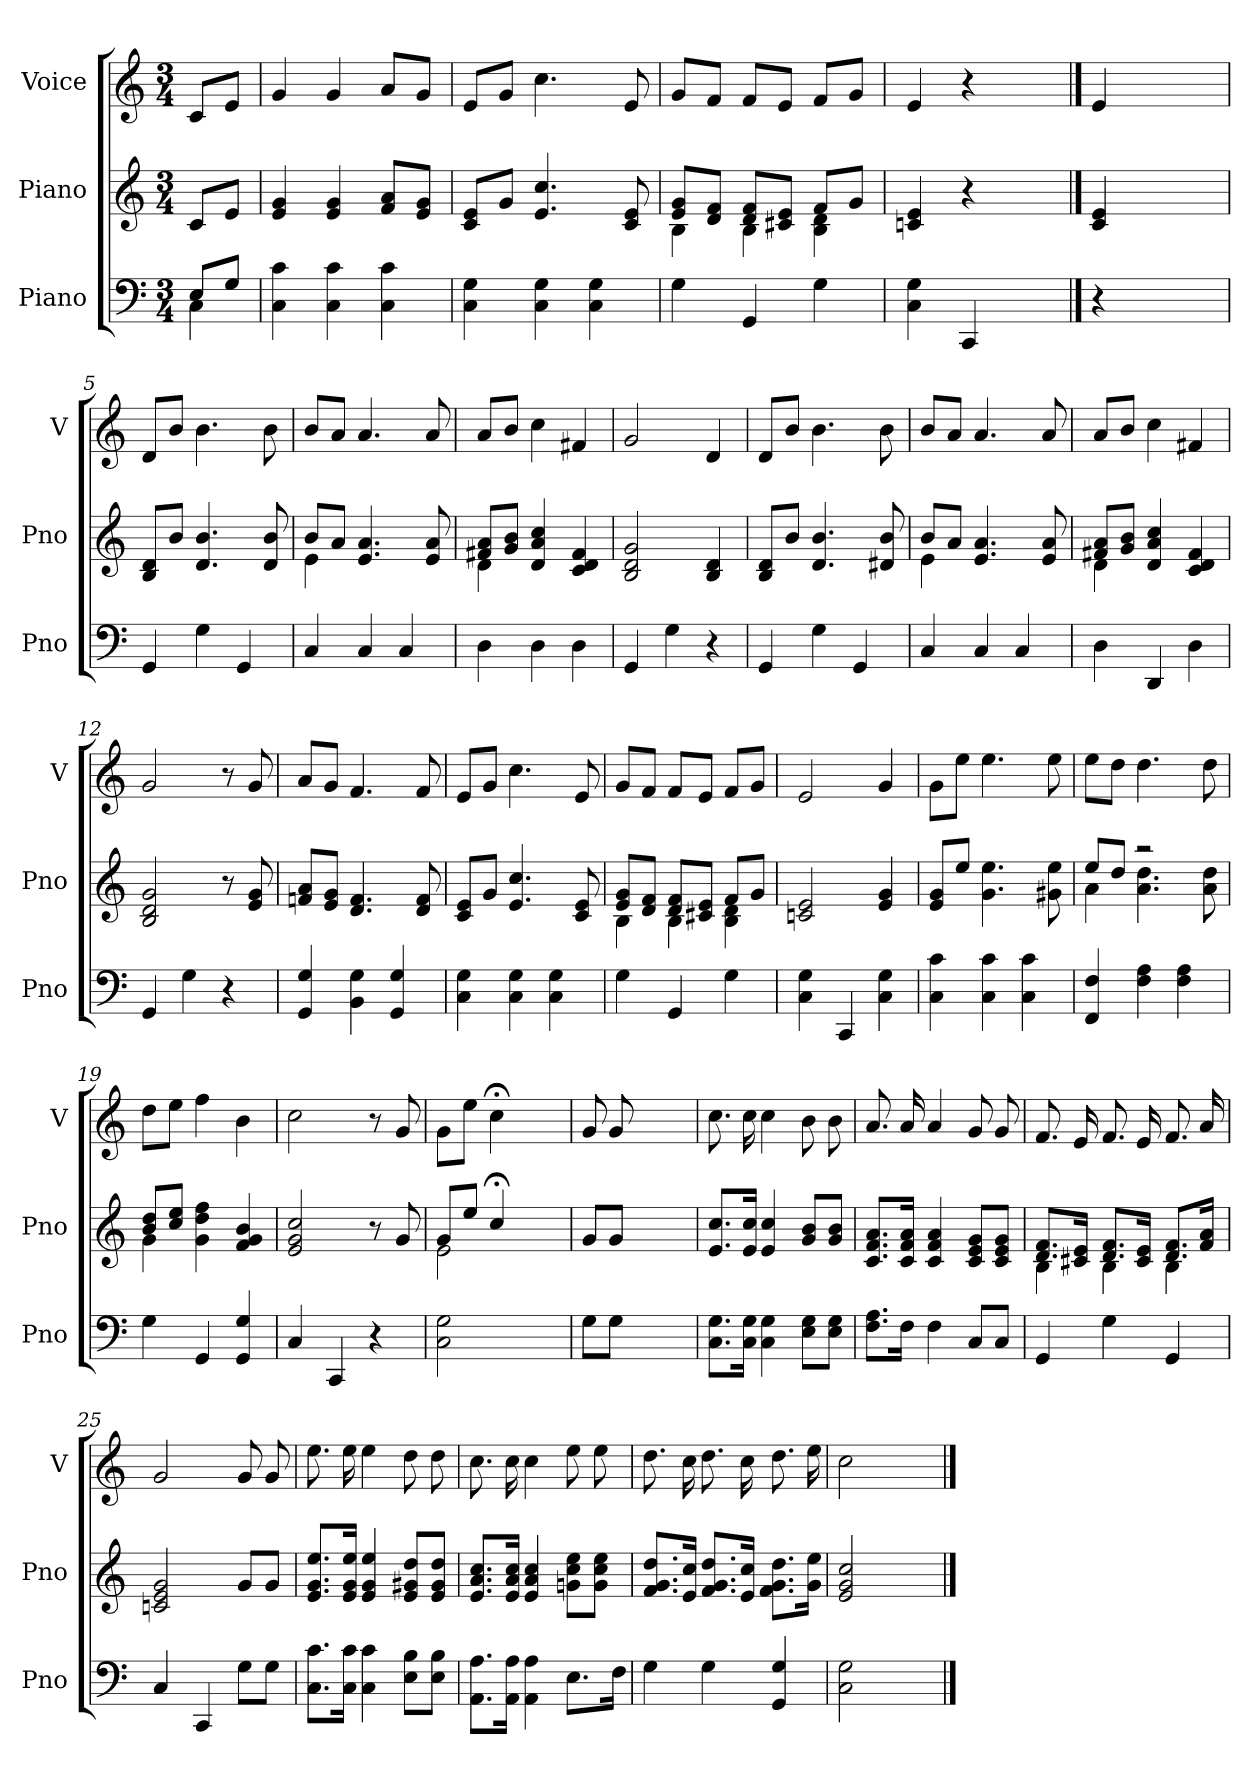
**kern	**kern	**kern
*part3	*part2	*part1
*staff3	*staff2	*staff1
*I"Piano	*I"Piano	*I"Voice
*I'Pno	*I'Pno	*I'V
*clefF4	*clefG2	*clefG2
*k[]	*k[]	*k[]
*M3/4	*M3/4	*M3/4
*MM78	*MM78	*MM78
=	=	=
*^	*	*
8E/L	4C\	8c/L	8c/L
8G/J	.	8e/J	8e/J
*v	*v	*	*
=1	=1	=1
4C\ 4c\	4e/ 4g/	4g/
4C\ 4c\	4e/ 4g/	4g/
4C\ 4c\	8f/ 8a/L	8a/L
.	8e/ 8g/J	8g/J
=2	=2	=2
4C\ 4G\	8c/ 8e/L	8e/L
.	8g/J	8g/J
4C\ 4G\	4.e/ 4.cc/	4.cc\
4C\ 4G\	.	.
.	8c/ 8e/	8e/
=3	=3	=3
*	*^	*
4G\	8e/ 8g/L	4B\	8g/L
.	8d/ 8f/J	.	8f/J
4GG/	8d/ 8f/L	4B\	8f/L
.	8c#X/ 8e/J	.	8e/J
4G\	8f/L	4B\ 4d\	8f/L
.	8g/J	.	8g/J
*	*v	*v	*
=4	=4	=4
4C\ 4G\	4cn/ 4e/	4e/
4CC/	4r	4r
4ryy	4ryy	4ryy
==	==	==
4r	4c/ 4e/	4e/
2ryy	2ryy	2ryy
!!LO:LB:g=z
=5	=5	=5
4GG/	8B/ 8d/L	8d/L
.	8b/J	8b/J
4G\	4.d/ 4.b/	4.b\
4GG/	.	.
.	8d/ 8b/	8b\
=6	=6	=6
*	*^	*
4C/	8b/L	4e\	8b/L
.	8a/J	.	8a/J
4C/	4.e/ 4.a/	2ryy	4.a/
4C/	.	.	.
.	8e/ 8a/	.	8a/
=7	=7	=7	=7
4D\	8f#X/ 8a/L	4d\	8a/L
.	8g/ 8b/J	.	8b/J
4D\	4d/ 4a/ 4cc/	2ryy	4cc\
4D\	4c/ 4d/ 4f#/	.	4f#X/
*	*v	*v	*
=8	=8	=8
4GG/	2B/ 2d/ 2g/	2g/
4G\	.	.
4r	4B/ 4d/	4d/
=9	=9	=9
4GG/	8B/ 8d/L	8d/L
.	8b/J	8b/J
4G\	4.d/ 4.b/	4.b\
4GG/	.	.
.	8d#X/ 8b/	8b\
=10	=10	=10
*	*^	*
4C/	8b/L	4e\	8b/L
.	8a/J	.	8a/J
4C/	4.e/ 4.a/	2ryy	4.a/
4C/	.	.	.
.	8e/ 8a/	.	8a/
!!LO:LB:g=z
=11	=11	=11	=11
4D\	8f#X/ 8a/L	4d\	8a/L
.	8g/ 8b/J	.	8b/J
4DD/	4d/ 4a/ 4cc/	2ryy	4cc\
4D\	4c/ 4d/ 4f#/	.	4f#X/
*	*v	*v	*
=12	=12	=12
4GG/	2B/ 2d/ 2g/	2g/
4G\	.	.
4r	8r	8r
.	8e/ 8g/	8g/
=13	=13	=13
4GG/ 4G/	8fn/ 8a/L	8a/L
.	8e/ 8g/J	8g/J
4BB\ 4G\	4.d/ 4.f/	4.f/
4GG/ 4G/	.	.
.	8d/ 8f/	8f/
=14	=14	=14
4C\ 4G\	8c/ 8e/L	8e/L
.	8g/J	8g/J
4C\ 4G\	4.e/ 4.cc/	4.cc\
4C\ 4G\	.	.
.	8c/ 8e/	8e/
=15	=15	=15
*	*^	*
4G\	8e/ 8g/L	4B\	8g/L
.	8d/ 8f/J	.	8f/J
4GG/	8d/ 8f/L	4B\	8f/L
.	8c#X/ 8e/J	.	8e/J
4G\	8f/L	4B\ 4d\	8f/L
.	8g/J	.	8g/J
*	*v	*v	*
=16	=16	=16
4C\ 4G\	2cn/ 2e/	2e/
4CC/	.	.
4C\ 4G\	4e/ 4g/	4g/
!!LO:LB:g=z
=17	=17	=17
4C\ 4c\	8e/ 8g/L	8g\L
.	8ee/J	8ee\J
4C\ 4c\	4.g\ 4.ee\	4.ee\
4C\ 4c\	.	.
.	8g#X\ 8ee\	8ee\
=18	=18	=18
*	*^	*
4FF/ 4F/	8ee/L	4a\	8ee\L
.	8dd/J	.	8dd\J
4F\ 4A\	2r	4.a\ 4.dd\	4.dd\
4F\ 4A\	.	.	.
.	.	8a\ 8dd\	8dd\
=19	=19	=19	=19
4G\	8b/ 8dd/L	4g\	8dd\L
.	8cc/ 8ee/J	.	8ee\J
4GG/	4g\ 4dd\ 4ff\	2ryy	4ff\
4GG/ 4G/	4f/ 4g/ 4b/	.	4b\
*	*v	*v	*
=20	=20	=20
4C/	2e/ 2g/ 2cc/	2cc\
4CC/	.	.
4r	8r	8r
.	8g/	8g/
=21	=21	=21
*	*^	*
2C\ 2G\	8g/L	2e\	8g\L
.	8ee/J	.	8ee\J
.	4cc;/	.	4cc;\
4ryy	4ryy	4ryy	4ryy
*	*v	*v	*
=!|	=!|	=!|
8G\L	8g/L	8g/
8G\J	8g/J	8g/
2ryy	2ryy	2ryy
!!LO:PB:g=z
=22	=22	=22
8.C\ 8.G\L	8.e/ 8.cc/L	8.cc\
16C\ 16G\Jk	16e/ 16cc/Jk	16cc\
4C\ 4G\	4e/ 4cc/	4cc\
8E\ 8G\L	8g/ 8b/L	8b\
8E\ 8G\J	8g/ 8b/J	8b\
=23	=23	=23
8.F\ 8.A\L	8.c/ 8.f/ 8.a/L	8.a/
16F\Jk	16c/ 16f/ 16a/Jk	16a/
4F\	4c/ 4f/ 4a/	4a/
8C/L	8c/ 8e/ 8g/L	8g/
8C/J	8c/ 8e/ 8g/J	8g/
=24	=24	=24
*	*^	*
4GG/	8.d/ 8.f/L	4B\	8.f/
.	16c#X/ 16e/Jk	.	16e/
4G\	8.d/ 8.f/L	4B\	8.f/
.	16c#/ 16e/Jk	.	16e/
4GG/	8.d/ 8.f/L	4B\	8.f/
.	16f/ 16a/Jk	.	16a/
*	*v	*v	*
=25	=25	=25
4C/	2cn/ 2e/ 2g/	2g/
4CC/	.	.
8G\L	8g/L	8g/
8G\J	8g/J	8g/
=26	=26	=26
8.C\ 8.c\L	8.e/ 8.g/ 8.ee/L	8.ee\
16C\ 16c\Jk	16e/ 16g/ 16ee/Jk	16ee\
4C\ 4c\	4e/ 4g/ 4ee/	4ee\
8E\ 8B\L	8e/ 8g#X/ 8dd/L	8dd\
8E\ 8B\J	8e/ 8g#/ 8dd/J	8dd\
!!LO:LB:g=z
=27	=27	=27
8.AA\ 8.A\L	8.e/ 8.a/ 8.cc/L	8.cc\
16AA\ 16A\Jk	16e/ 16a/ 16cc/Jk	16cc\
4AA\ 4A\	4e/ 4a/ 4cc/	4cc\
8.E\L	8gn\ 8cc\ 8ee\L	8ee\
.	8g\ 8cc\ 8ee\J	8ee\
16F\Jk	.	.
=28	=28	=28
4G\	8.f/ 8.g/ 8.dd/L	8.dd\
.	16e/ 16cc/Jk	16cc\
4G\	8.f/ 8.g/ 8.dd/L	8.dd\
.	16e/ 16cc/Jk	16cc\
4GG/ 4G/	8.f\ 8.g\ 8.dd\L	8.dd\
.	16g\ 16ee\Jk	16ee\
=29	=29	=29
2C\ 2G\	2e/ 2g/ 2cc/	2cc\
4ryy	4ryy	4ryy
==	==	==
*-	*-	*-
